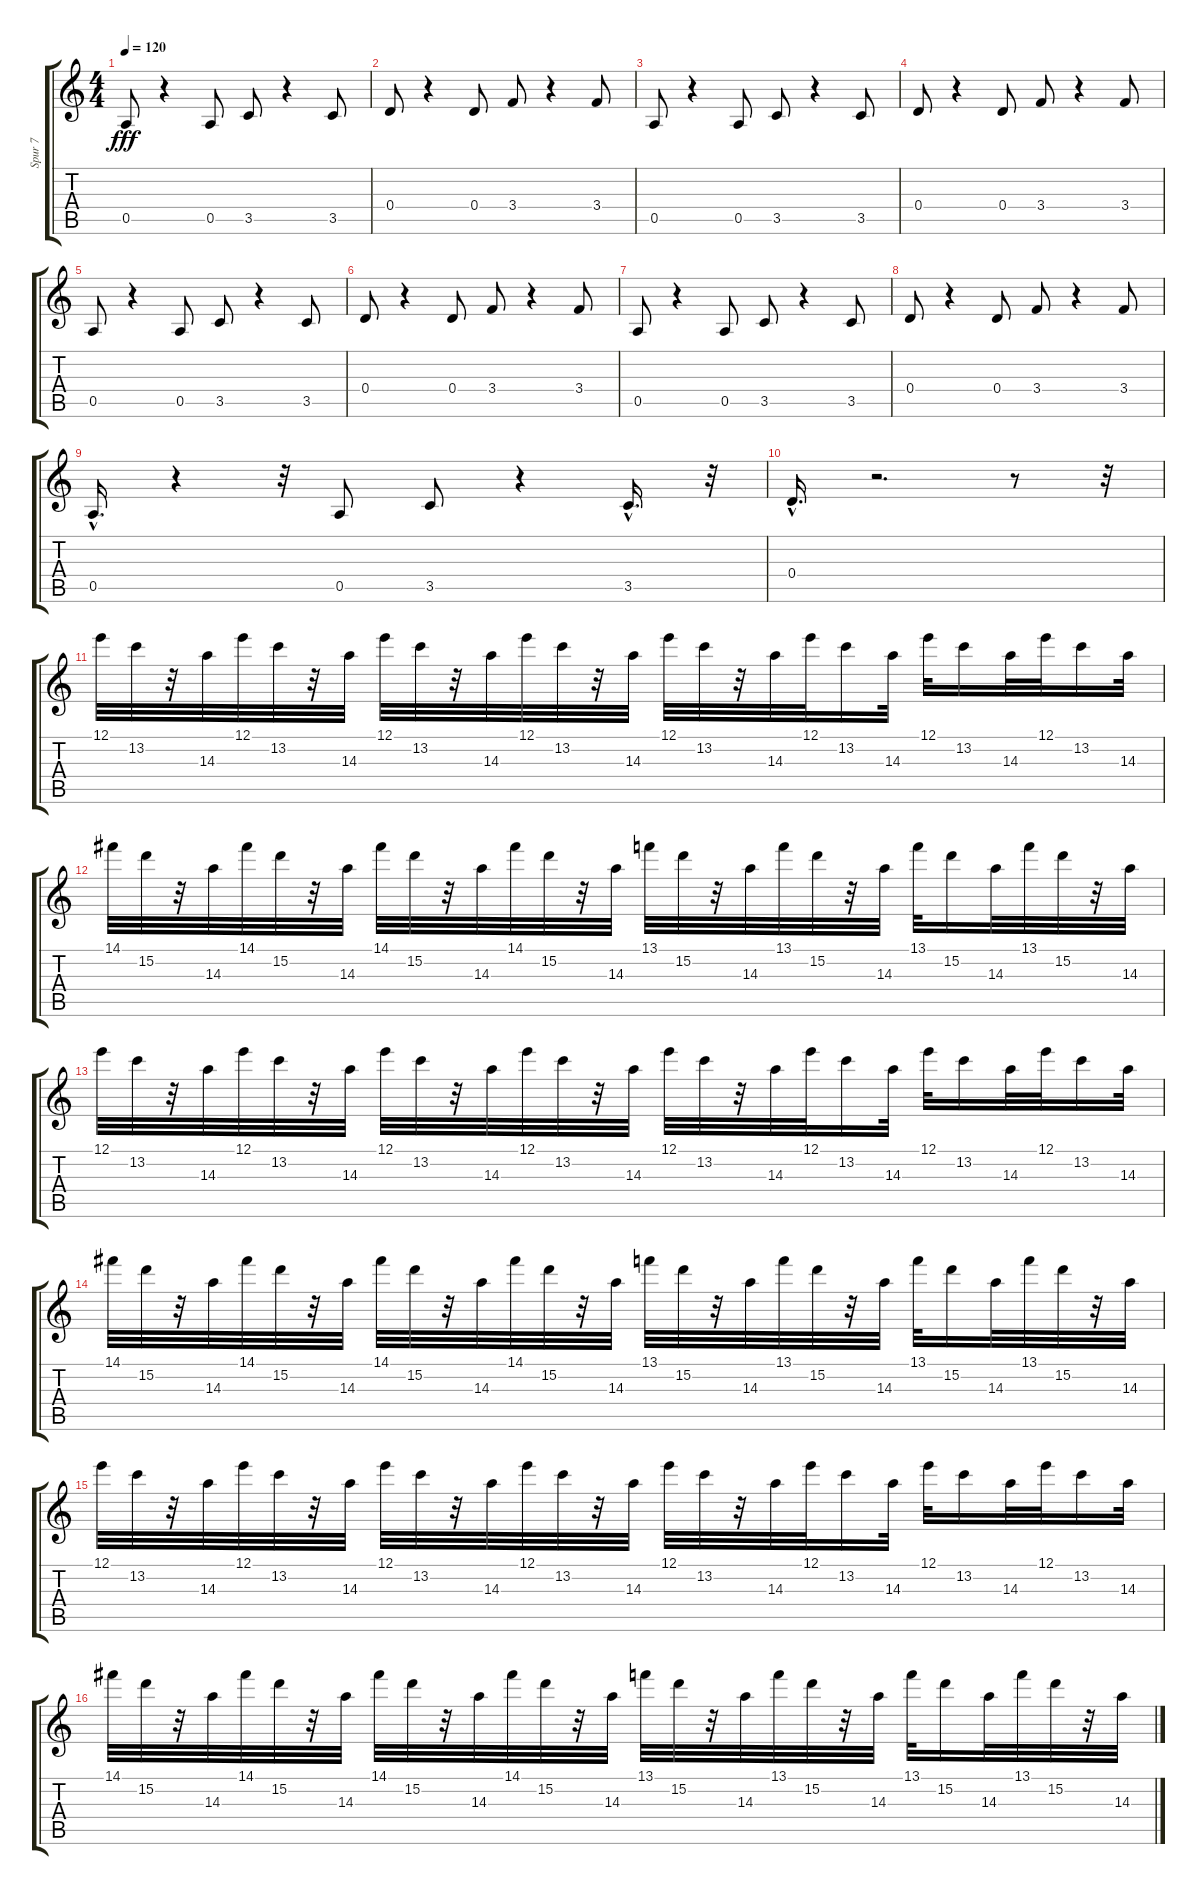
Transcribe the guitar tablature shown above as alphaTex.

\track ("Spur 7" "Spur 7") {instrument fretlessbass}
\staff {score tabs}
\tuning (E4 B3 G3 D3 A2 E2) {hide}
\ts (4 4)
\tempo 120
\clef g2
\ks c
0.5.8{dy fff} r.4 0.5.8 3.5.8 r.4 3.5.8 |
0.4.8 r.4 0.4.8 3.4.8 r.4 3.4.8 |
0.5.8 r.4 0.5.8 3.5.8 r.4 3.5.8 |
0.4.8 r.4 0.4.8 3.4.8 r.4 3.4.8 |
0.5.8 r.4 0.5.8 3.5.8 r.4 3.5.8 |
0.4.8 r.4 0.4.8 3.4.8 r.4 3.4.8 |
0.5.8 r.4 0.5.8 3.5.8 r.4 3.5.8 |
0.4.8 r.4 0.4.8 3.4.8 r.4 3.4.8 |
0.5{hac}.16{d} r.4 r.32 0.5.8 3.5.8 r.4 3.5{hac}.16{d} r.32 |
0.4{hac}.16{d} r.2{d} r.8 r.32 |
12.1.32 13.2.32 r.32 14.3.32 12.1.32 13.2.32 r.32 14.3.32 12.1.32 13.2.32 r.32 14.3.32 12.1.32 13.2.32 r.32 14.3.32 12.1.32 13.2.32 r.32 14.3.32 12.1.32 13.2.16 14.3.32 12.1.32 13.2.16 14.3.32 12.1.32 13.2.16 14.3.32 |
14.1.32 15.2.32 r.32 14.3.32 14.1.32 15.2.32 r.32 14.3.32 14.1.32 15.2.32 r.32 14.3.32 14.1.32 15.2.32 r.32 14.3.32 13.1.32 15.2.32 r.32 14.3.32 13.1.32 15.2.32 r.32 14.3.32 13.1.32 15.2.16 14.3.32 13.1.32 15.2.32 r.32 14.3.32 |
12.1.32 13.2.32 r.32 14.3.32 12.1.32 13.2.32 r.32 14.3.32 12.1.32 13.2.32 r.32 14.3.32 12.1.32 13.2.32 r.32 14.3.32 12.1.32 13.2.32 r.32 14.3.32 12.1.32 13.2.16 14.3.32 12.1.32 13.2.16 14.3.32 12.1.32 13.2.16 14.3.32 |
14.1.32 15.2.32 r.32 14.3.32 14.1.32 15.2.32 r.32 14.3.32 14.1.32 15.2.32 r.32 14.3.32 14.1.32 15.2.32 r.32 14.3.32 13.1.32 15.2.32 r.32 14.3.32 13.1.32 15.2.32 r.32 14.3.32 13.1.32 15.2.16 14.3.32 13.1.32 15.2.32 r.32 14.3.32 |
12.1.32 13.2.32 r.32 14.3.32 12.1.32 13.2.32 r.32 14.3.32 12.1.32 13.2.32 r.32 14.3.32 12.1.32 13.2.32 r.32 14.3.32 12.1.32 13.2.32 r.32 14.3.32 12.1.32 13.2.16 14.3.32 12.1.32 13.2.16 14.3.32 12.1.32 13.2.16 14.3.32 |
14.1.32 15.2.32 r.32 14.3.32 14.1.32 15.2.32 r.32 14.3.32 14.1.32 15.2.32 r.32 14.3.32 14.1.32 15.2.32 r.32 14.3.32 13.1.32 15.2.32 r.32 14.3.32 13.1.32 15.2.32 r.32 14.3.32 13.1.32 15.2.16 14.3.32 13.1.32 15.2.32 r.32 14.3.32
